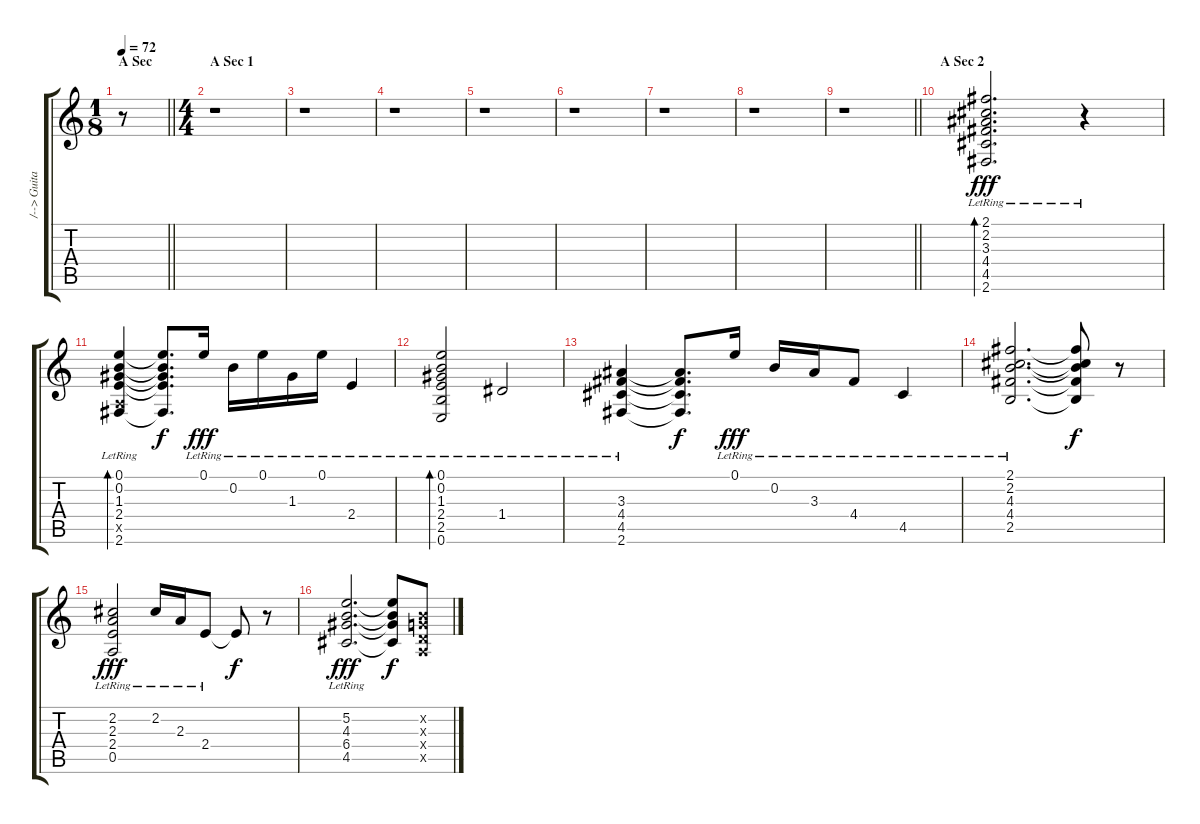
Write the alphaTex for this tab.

\track ("/--> Guitarra Acustica <---/" "/--> Guita") {instrument acousticguitarsteel}
\staff {score tabs}
\tuning (E4 B3 G3 D3 A2 E2) {hide}
\ts (1 8)
\section ("" "A Sec")
\tempo 72
\clef g2
\barLineRight lightlight
\ks c
r.8{dy fff instrument acousticguitarsteel} |
\ts (4 4)
\section ("" "A Sec 1")
r.1 |
r.1 |
r.1 |
r.1 |
r.1 |
r.1 |
r.1 |
\barLineRight lightlight
r.1 |
\section ("" "A Sec 2")
(2.1{lr} 2.2{lr} 3.3{lr} 4.4{lr} 4.5{lr} 2.6{lr}).2{d bd 120} r.4 |
(0.1{lr} 0.2{lr} 1.3{lr} 2.4{lr} 0.5{x} 2.6{lr}).4{bd 120} (0.1{t} 0.2{t} 1.3{t} 2.4{t} 2.6{t}).8{d txt "" dy f} 0.1{lr}.16{dy fff} 0.2{lr}.16 0.1{lr}.16 1.3{lr}.16 0.1{lr}.16 2.4{lr}.4 |
(0.1{lr} 0.2{lr} 1.3{lr} 2.4{lr} 2.5{lr} 0.6{lr}).2{bd 120} 1.4{lr}.2 |
(3.3{lr} 4.4{lr} 4.5{lr} 2.6{lr}).4 (3.3{t} 4.4{t} 4.5{t} 2.6{t}).8{d dy f} 0.1{lr}.16{dy fff} 0.2{lr}.16 3.3{lr}.16 4.4{lr}.8 4.5{lr}.4 |
(2.1{lr} 2.2{lr} 4.3{lr} 4.4{lr} 2.5{lr}).2{d} (2.1{t} 2.2{t} 4.3{t} 4.4{t} 2.5{t}).8{dy f} r.8 |
(2.2{lr} 2.3{lr} 2.4{lr} 0.5{lr}).2{dy fff} 2.2{lr}.16 2.3{lr}.16 2.4{lr}.8 2.4{t}.8{dy f} r.8 |
(5.2{lr} 4.3{lr} 6.4{lr} 4.5{lr}).2{d dy fff} (5.2{t} 4.3{t} 6.4{t} 4.5{t}).8{dy f} (0.2{x} 0.3{x} 0.4{x} 0.5{x}).8
